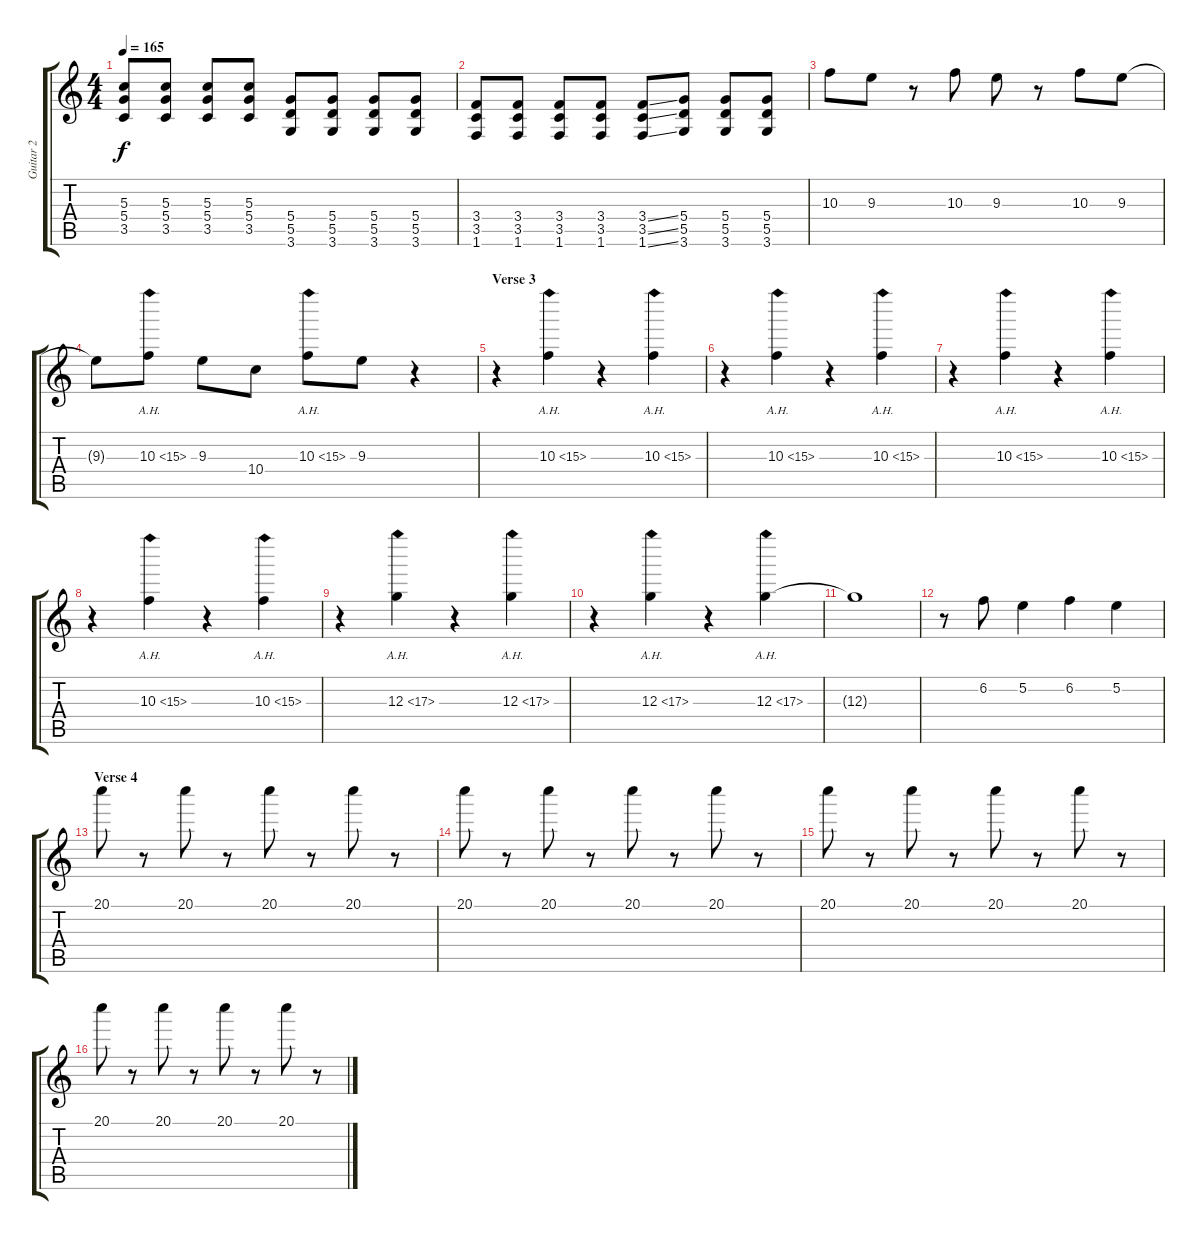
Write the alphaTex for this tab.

\track ("Guitar 2" "Guitar 2") {instrument overdrivenguitar}
\staff {score tabs}
\tuning (E4 B3 G3 D3 A2 E2) {hide}
\ts (4 4)
\tempo 165
\clef g2
\ks c
(5.3 5.4 3.5).8{dy f} (5.3 5.4 3.5).8 (5.3 5.4 3.5).8 (5.3 5.4 3.5).8 (5.4 5.5 3.6).8 (5.4 5.5 3.6).8 (5.4 5.5 3.6).8 (5.4 5.5 3.6).8 |
(3.4 3.5 1.6).8 (3.4 3.5 1.6).8 (3.4 3.5 1.6).8 (3.4 3.5 1.6).8 (3.4{ss} 3.5{ss} 1.6{ss}).8 (5.4 5.5 3.6).8 (5.4 5.5 3.6).8 (5.4 5.5 3.6).8 |
10.3.8{instrument distortionguitar} 9.3.8 r.8 10.3.8 9.3.8 r.8 10.3.8 9.3.8 |
9.3{t}.8 10.3{ah 5}.8 9.3.8 10.4.8 10.3{ah 5}.8 9.3.8 r.4 |
\section ("" "Verse 3")
r.4 10.3{ah 5}.4 r.4 10.3{ah 5}.4 |
r.4 10.3{ah 5}.4 r.4 10.3{ah 5}.4 |
r.4 10.3{ah 5}.4 r.4 10.3{ah 5}.4 |
r.4 10.3{ah 5}.4 r.4 10.3{ah 5}.4 |
r.4 12.3{ah 5}.4 r.4 12.3{ah 5}.4 |
r.4 12.3{ah 5}.4 r.4 12.3{ah 5}.4 |
12.3{t}.1 |
r.8 6.2.8 5.2.4 6.2.4 5.2.4 |
\section ("" "Verse 4")
20.1.8{balance 0} r.8 20.1.8 r.8 20.1.8 r.8 20.1.8 r.8 |
20.1.8 r.8 20.1.8 r.8 20.1.8 r.8 20.1.8 r.8 |
20.1.8{balance 16} r.8 20.1.8 r.8 20.1.8 r.8 20.1.8 r.8 |
20.1.8 r.8 20.1.8 r.8 20.1.8 r.8 20.1.8 r.8
